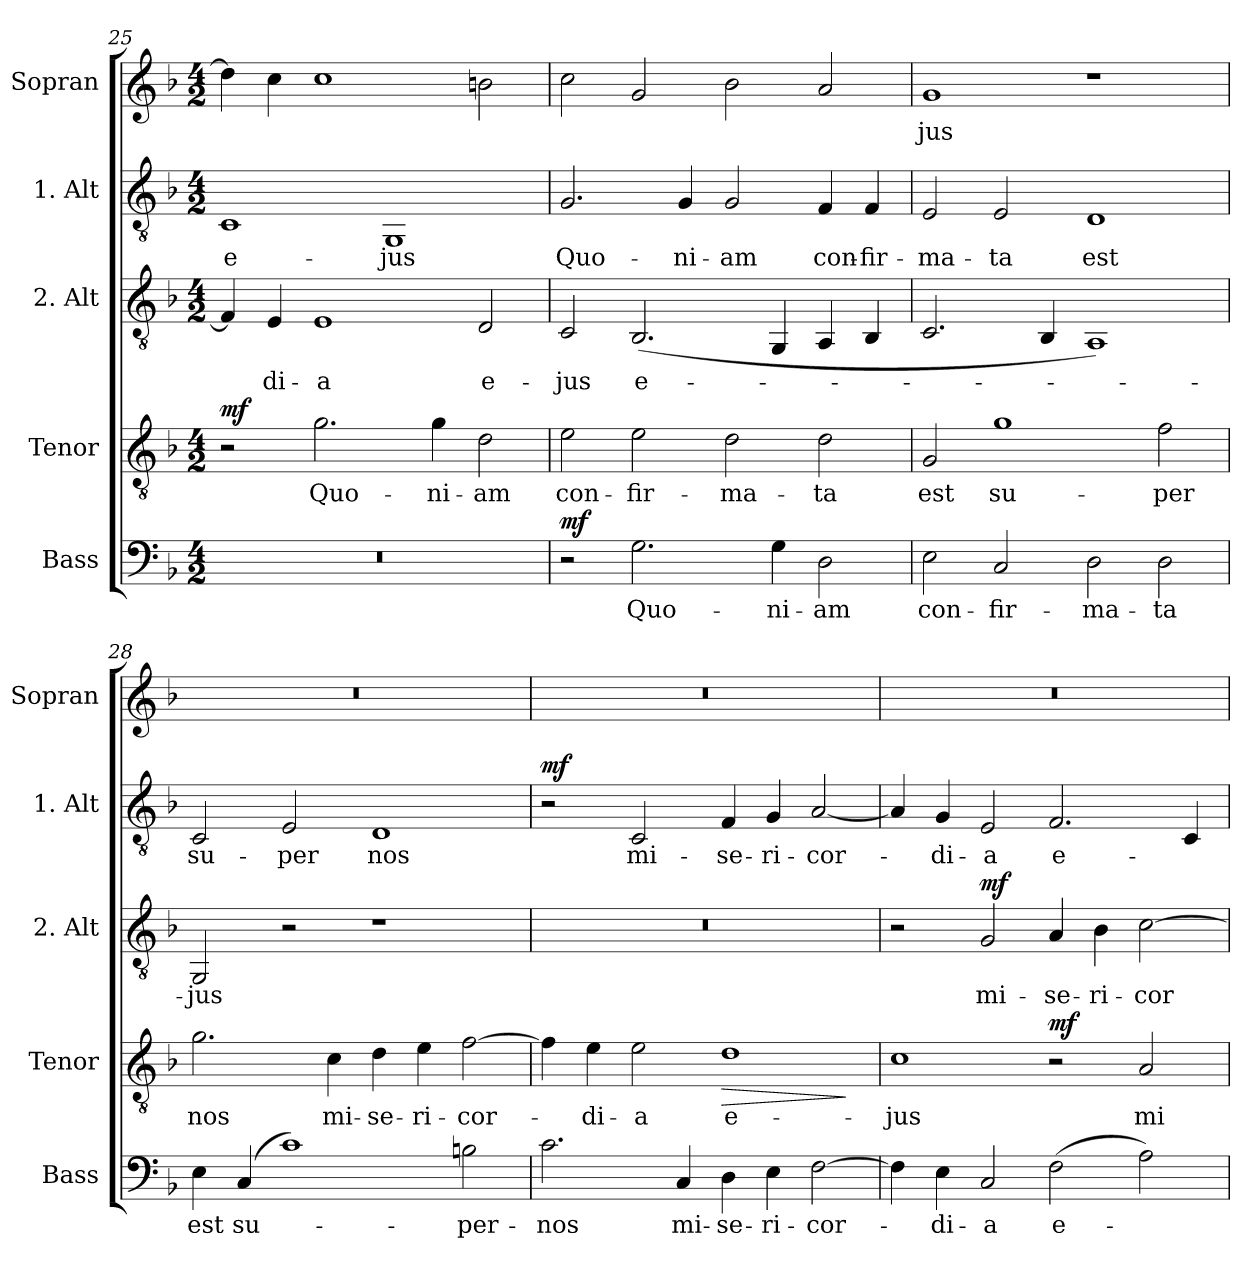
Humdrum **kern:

**kern	**text	**dynam	**kern	**text	**dynam	**kern	**text	**dynam	**kern	**text	**dynam	**kern	**text
*part5	*part5	*part5	*part4	*part4	*part4	*part3	*part3	*part3	*part2	*part2	*part2	*part1	*part1
*staff5	*staff5	*staff5	*staff4	*staff4	*staff4	*staff3	*staff3	*staff3	*staff2	*staff2	*staff2	*staff1	*staff1
*I"Bass	*	*	*I"Tenor	*	*	*I"2. Alt	*	*	*I"1. Alt	*	*	*I"Sopran	*
*I'Bass	*	*	*I'Tenor	*	*	*I'2. Alt	*	*	*I'1. Alt	*	*	*I'Sopran	*
*clefF4	*	*	*clefGv2	*	*	*clefGv2	*	*	*clefGv2	*	*	*clefG2	*
*ITrd3c5	*	*	*	*	*	*ITrd-7c-12	*	*	*ITrd-7c-12	*	*	*	*
*k[]	*	*	*k[b-]	*	*	*k[b-]	*	*	*k[b-]	*	*	*k[b-]	*
*M4/2	*	*	*M4/2	*	*	*M4/2	*	*	*M4/2	*	*	*M4/2	*
=25	=25	=25	=25	=25	=25	=25	=25	=25	=25	=25	=25	=25	=25
!	!	!	!	!	!LO:DY:a	!	!	!	!	!LO:LY:b	!	!	!
0r	.	.	2r	.	mf	4f/]	.	.	1c	e-	.	4dd\]	.
!	!	!	!	!	!	!	!LO:LY:b	!	!	!	!	!	!
.	.	.	.	.	.	4e/	-di-	.	.	.	.	4cc\	.
!	!	!	!	!LO:LY:b	!	!	!LO:LY:b	!	!	!	!	!	!
.	.	.	2.g\	Quo-	.	1e	-a	.	.	.	.	1cc	.
!	!	!	!	!	!	!	!	!	!	!LO:LY:b	!	!	!
.	.	.	.	.	.	.	.	.	1G	-jus	.	.	.
!	!	!	!	!LO:LY:b	!	!	!	!	!	!	!	!	!
.	.	.	4g\	-ni-	.	.	.	.	.	.	.	.	.
!	!	!	!	!LO:LY:b	!	!	!LO:LY:b	!	!	!	!	!	!
.	.	.	2d\	-am	.	2d/	e-	.	.	.	.	2bn\	.
!!LO:PB:g=z
=26	=26	=26	=26	=26	=26	=26	=26	=26	=26	=26	=26	=26	=26
!	!	!LO:DY:a	!	!LO:LY:b	!	!	!LO:LY:b	!	!	!LO:LY:b	!	!	!
2r	.	mf	2e\	con-	.	2c/	-jus	.	2.g/	Quo-	.	2cc\	.
!	!LO:LY:b	!	!	!LO:LY:b	!	!	!LO:LY:b	!	!	!	!	!	!
2.D\	Quo-	.	2e\	-fir-	.	(>2.B-/	e-	.	.	.	.	2g/	.
!	!	!	!	!	!	!	!	!	!	!LO:LY:b	!	!	!
.	.	.	.	.	.	.	.	.	4g/	-ni-	.	.	.
!	!	!	!	!LO:LY:b	!	!	!	!	!	!LO:LY:b	!	!	!
.	.	.	2d\	-ma-	.	.	.	.	2g/	-am	.	2b-\	.
!	!LO:LY:b	!	!	!	!	!	!	!	!	!	!	!	!
4D\	-ni-	.	.	.	.	4G/	.	.	.	.	.	.	.
!	!LO:LY:b	!	!	!LO:LY:b	!	!	!	!	!	!LO:LY:b	!	!	!
2AA\	-am	.	2d\	-ta	.	4A/	.	.	4f/	con-	.	2a/	.
!	!	!	!	!	!	!	!	!	!	!LO:LY:b	!	!	!
.	.	.	.	.	.	4B-/	.	.	4f/	-fir-	.	.	.
=27	=27	=27	=27	=27	=27	=27	=27	=27	=27	=27	=27	=27	=27
!	!LO:LY:b	!	!	!LO:LY:b	!	!	!	!	!	!LO:LY:b	!	!	!LO:LY:b
2BB\	con-	.	2G/	est	.	2.c/	.	.	2e/	-ma-	.	1g	-jus
!	!LO:LY:b	!	!	!LO:LY:b	!	!	!	!	!	!LO:LY:b	!	!	!
2GG/	-fir-	.	1g	su-	.	.	.	.	2e/	-ta	.	.	.
.	.	.	.	.	.	4B-/	.	.	.	.	.	.	.
!	!LO:LY:b	!	!	!	!	!	!	!	!	!LO:LY:b	!	!	!
2AA\	-ma-	.	.	.	.	1A)	.	.	1d	est	.	1r	.
!	!LO:LY:b	!	!	!LO:LY:b	!	!	!	!	!	!	!	!	!
2AA\	-ta	.	2f\	-per	.	.	.	.	.	.	.	.	.
=28	=28	=28	=28	=28	=28	=28	=28	=28	=28	=28	=28	=28	=28
!	!LO:LY:b	!	!	!LO:LY:b	!	!	!LO:LY:b	!	!	!LO:LY:b	!	!	!
4BB\	est	.	2.g\	nos	.	2G/	-jus	.	2c/	su-	.	0r	.
!	!LO:LY:b	!	!	!	!	!	!	!	!	!	!	!	!
(>4GG/	su-	.	.	.	.	.	.	.	.	.	.	.	.
!	!	!	!	!	!	!	!	!	!	!LO:LY:b	!	!	!
1G)	.	.	.	.	.	2r	.	.	2e/	-per	.	.	.
!	!	!	!	!LO:LY:b	!	!	!	!	!	!	!	!	!
.	.	.	4c\	mi-	.	.	.	.	.	.	.	.	.
!	!	!	!	!LO:LY:b	!	!	!	!	!	!LO:LY:b	!	!	!
.	.	.	4d\	-se-	.	1r	.	.	1d	nos	.	.	.
!	!	!	!	!LO:LY:b	!	!	!	!	!	!	!	!	!
.	.	.	4e\	-ri-	.	.	.	.	.	.	.	.	.
!	!LO:LY:b	!	!	!LO:LY:b	!	!	!	!	!	!	!	!	!
2F#X\	-per-	.	[2f\	-cor-	.	.	.	.	.	.	.	.	.
=29	=29	=29	=29	=29	=29	=29	=29	=29	=29	=29	=29	=29	=29
!	!LO:LY:b	!	!	!	!	!	!	!	!	!	!LO:DY:a	!	!
2.G\	-nos	.	4f\]	.	.	0r	.	.	2r	.	mf	0r	.
!	!	!	!	!LO:LY:b	!	!	!	!	!	!	!	!	!
.	.	.	4e\	-di-	.	.	.	.	.	.	.	.	.
!	!	!	!	!LO:LY:b	!	!	!	!	!	!LO:LY:b	!	!	!
.	.	.	2e\	-a	.	.	.	.	2c/	mi-	.	.	.
!	!LO:LY:b	!	!	!	!	!	!	!	!	!	!	!	!
4GG/	mi-	.	.	.	.	.	.	.	.	.	.	.	.
!	!LO:LY:b	!	!	!LO:LY:b	!LO:HP:b	!	!	!	!	!LO:LY:b	!	!	!
4AA\	-se-	.	1d	e-	>	.	.	.	4f/	-se-	.	.	.
!	!LO:LY:b	!	!	!	!	!	!	!	!	!LO:LY:b	!	!	!
4BB\	-ri-	.	.	.	.	.	.	.	4g/	-ri-	.	.	.
!	!LO:LY:b	!	!	!	!	!	!	!	!	!LO:LY:b	!	!	!
[2C\	-cor-	.	.	.	.	.	.	.	[2a/	-cor-	.	.	.
.	.	.	.	.	]	.	.	.	.	.	.	.	.
=30	=30	=30	=30	=30	=30	=30	=30	=30	=30	=30	=30	=30	=30
!	!	!	!	!LO:LY:b	!	!	!	!	!	!	!	!	!
4C\]	.	.	1c	-jus	.	2r	.	.	4a/]	.	.	0r	.
!	!LO:LY:b	!	!	!	!	!	!	!	!	!LO:LY:b	!	!	!
4BB\	-di-	.	.	.	.	.	.	.	4g/	-di-	.	.	.
!	!LO:LY:b	!	!	!	!	!	!LO:LY:b	!LO:DY:a	!	!LO:LY:b	!	!	!
2GG/	-a	.	.	.	.	2g/	mi-	mf	2e/	-a	.	.	.
!	!LO:LY:b	!	!	!	!LO:DY:a	!	!LO:LY:b	!	!	!LO:LY:b	!	!	!
(>2C\	e-	.	2r	.	mf	4a/	-se-	.	2.f/	e-	.	.	.
!	!	!	!	!	!	!	!LO:LY:b	!	!	!	!	!	!
.	.	.	.	.	.	4b-\	-ri-	.	.	.	.	.	.
!	!	!	!	!LO:LY:b	!	!	!LO:LY:b	!	!	!	!	!	!
2E\)	.	.	2A/	mi-	.	[2cc\	-cor-	.	.	.	.	.	.
.	.	.	.	.	.	.	.	.	4c/	.	.	.	.
=	=	=	=	=	=	=	=	=	=	=	=	=	=
*-	*-	*-	*-	*-	*-	*-	*-	*-	*-	*-	*-	*-	*-
